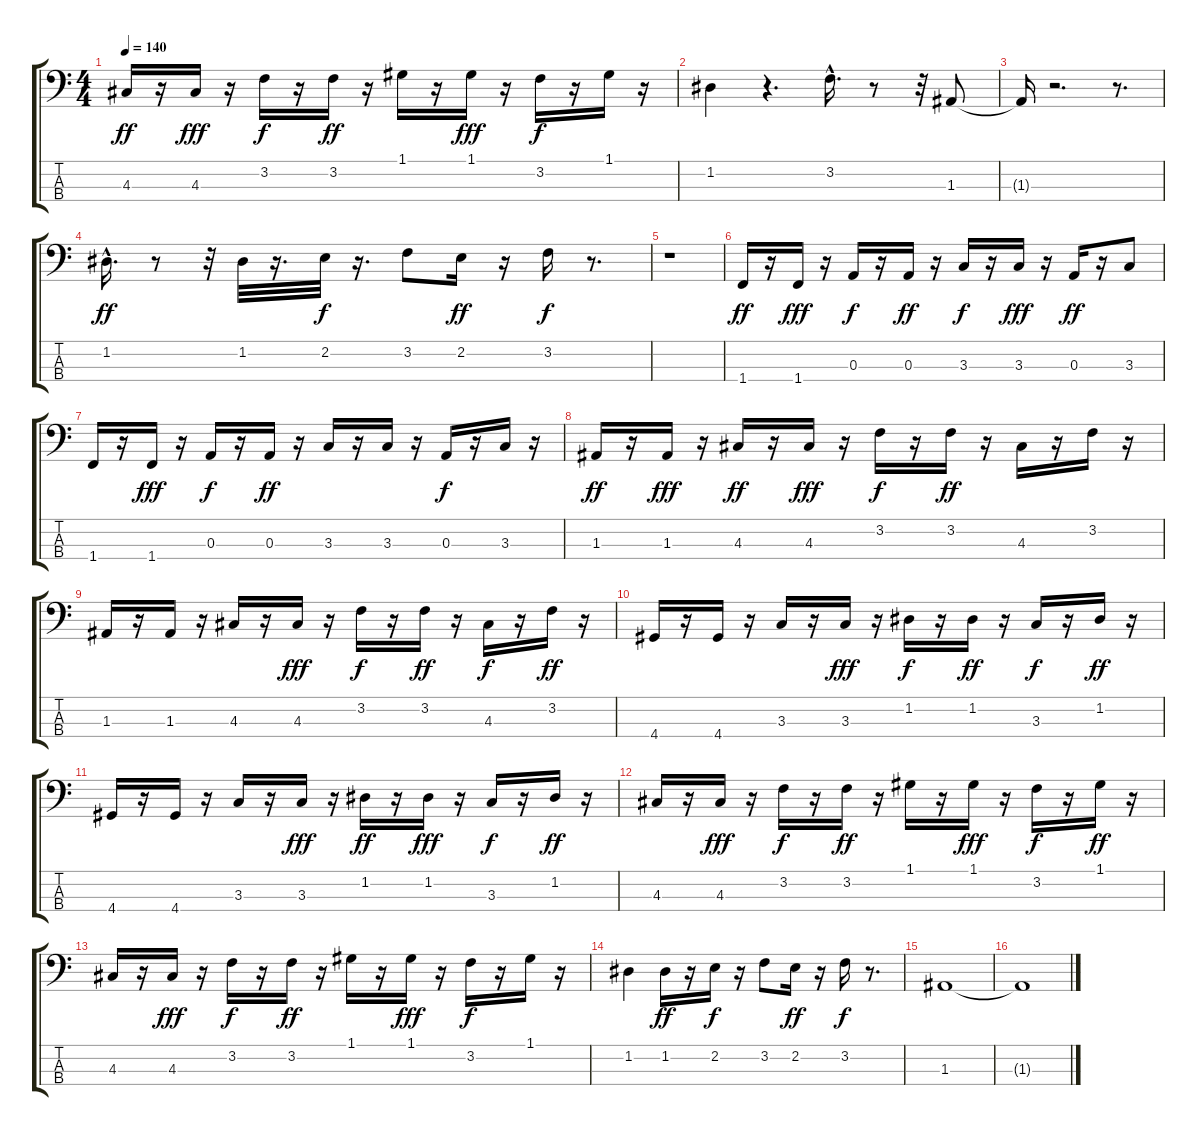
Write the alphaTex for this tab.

\track "" {instrument electricbassfinger}
\staff {score tabs}
\tuning (G2 D2 A1 E1) {hide}
\ts (4 4)
\tempo 140
\clef f4
\ks c
4.3.16{dy ff} r.16 4.3.16{dy fff} r.16 3.2.16{dy f} r.16 3.2.16{dy ff} r.16 1.1.16 r.16 1.1.16{dy fff} r.16 3.2.16{dy f} r.16 1.1.16 r.16 |
1.2.4 r.4{d} 3.2{hac}.16{d} r.8 r.32 1.3.8 |
1.3{t}.16 r.2{d} r.8{d} |
1.2{hac}.16{d dy ff} r.8 r.32 1.2.32 r.16{d} 2.2.32{dy f} r.16{d} 3.2.8 2.2.16{dy ff} r.16 3.2.16{dy f} r.8{d} |
r.1 |
1.4.16{dy ff balance 8} r.16 1.4.16{dy fff} r.16 0.3.16{dy f} r.16 0.3.16{dy ff} r.16 3.3.16{dy f} r.16 3.3.16{dy fff} r.16 0.3.16{dy ff} r.16 3.3.8 |
1.4.16 r.16 1.4.16{dy fff} r.16 0.3.16{dy f} r.16 0.3.16{dy ff} r.16 3.3.16 r.16 3.3.16 r.16 0.3.16{dy f} r.16 3.3.16 r.16 |
1.3.16{dy ff} r.16 1.3.16{dy fff} r.16 4.3.16{dy ff} r.16 4.3.16{dy fff} r.16 3.2.16{dy f} r.16 3.2.16{dy ff} r.16 4.3.16 r.16 3.2.16 r.16 |
1.3.16 r.16 1.3.16 r.16 4.3.16 r.16 4.3.16{dy fff} r.16 3.2.16{dy f} r.16 3.2.16{dy ff} r.16 4.3.16{dy f} r.16 3.2.16{dy ff} r.16 |
4.4.16 r.16 4.4.16 r.16 3.3.16 r.16 3.3.16{dy fff} r.16 1.2.16{dy f} r.16 1.2.16{dy ff} r.16 3.3.16{dy f} r.16 1.2.16{dy ff} r.16 |
4.4.16 r.16 4.4.16 r.16 3.3.16 r.16 3.3.16{dy fff} r.16 1.2.16{dy ff} r.16 1.2.16{dy fff} r.16 3.3.16{dy f} r.16 1.2.16{dy ff} r.16 |
4.3.16 r.16 4.3.16{dy fff} r.16 3.2.16{dy f} r.16 3.2.16{dy ff} r.16 1.1.16 r.16 1.1.16{dy fff} r.16 3.2.16{dy f} r.16 1.1.16{dy ff} r.16 |
4.3.16 r.16 4.3.16{dy fff} r.16 3.2.16{dy f} r.16 3.2.16{dy ff} r.16 1.1.16 r.16 1.1.16{dy fff} r.16 3.2.16{dy f} r.16 1.1.16 r.16 |
1.2.4 1.2.16{dy ff} r.16 2.2.16{dy f} r.16 3.2.8 2.2.16{dy ff} r.16 3.2.16{dy f} r.8{d} |
1.3.1 |
1.3{t}.1
